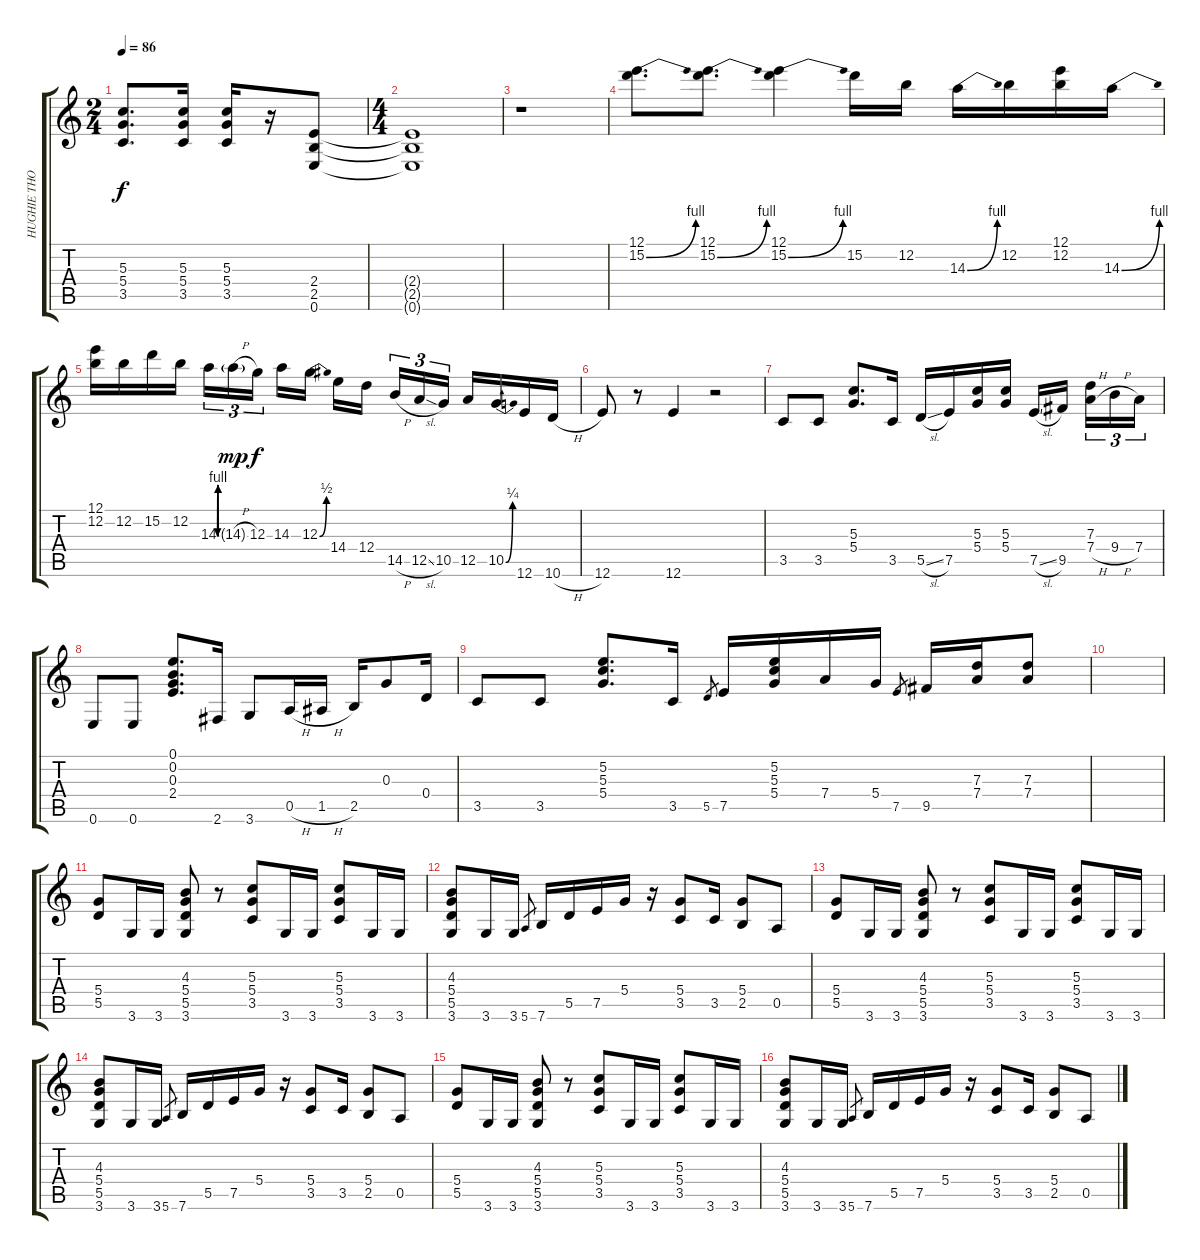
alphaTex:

\track ("HUGHIE THOMASSON" "HUGHIE THO") {instrument electricguitarclean}
\staff {score tabs}
\tuning (E4 B3 G3 D3 A2 E2) {hide}
\ts (2 4)
\tempo 86
\clef g2
\ks c
(5.3 5.4 3.5).8{d dy f} (5.3 5.4 3.5).16 (5.3 5.4 3.5).16 r.16 (2.4 2.5 0.6).8 |
\ts (4 4)
(2.4{t} 2.5{t} 0.6{t}).1 |
r.1 |
(12.1 15.2{be (bend 0 0 60 4)}).8{d} (12.1 15.2{be (bend 0 0 60 4)}).8{d} (12.1 15.2{be (bend 0 0 60 4)}).4 15.2.16 12.2.16 14.3{be (bend 0 0 60 4)}.16 12.2.16 (12.1 12.2).16 14.3{be (bend 0 0 60 4)}.16 |
(12.1 12.2).16 12.2.16 15.2.16 12.2.16 14.3{be (custom 0 0 10 4 20 4 30 0 60 0)}.16{tu (3 2)} 14.3{h g}.16{tu (3 2) dy mp} 12.3.16{tu (3 2) dy f beam splitsecondary} 14.3.16 12.3{be (bend 0 0 60 2)}.16 14.4.16 12.4.16{beam splitsecondary} 14.5{h}.16{tu (3 2)} 12.5{sl}.16{tu (3 2)} 10.5.16{tu (3 2)} 12.5.16 10.5{be (bend 0 0 60 1)}.16 12.6.16 10.6{h}.16 |
12.6.8 r.8 12.6.4 r.2 |
3.5.8 3.5.8 (5.3 5.4).8{d} 3.5.16 5.5{sl}.16 7.5.16 (5.3 5.4).16 (5.3 5.4).16 7.5{sl}.16 9.5.16{beam splitsecondary} (7.3 7.4{h}).16{tu (3 2)} 9.4{h}.16{tu (3 2)} 7.4.16{tu (3 2)} |
0.6.8 0.6.8 (0.1 0.2 0.3 2.4).8{d} 2.6.16 3.6.8 0.5{h}.16 1.5{h}.16 2.5.16 0.3.8 0.4.16 |
3.5.8 3.5.8 (5.2 5.3 5.4).8{d} 3.5.16 5.5.8{gr} 7.5.16 (5.2 5.3 5.4).16 7.4.16 5.4.16 7.5.8{gr} 9.5.16 (7.3 7.4).16 (7.3 7.4).8 |
|
(5.4 5.5).8 3.6.16 3.6.16 (4.3 5.4 5.5 3.6).8 r.8 (5.3 5.4 3.5).8 3.6.16 3.6.16 (5.3 5.4 3.5).8 3.6.16 3.6.16 |
(4.3 5.4 5.5 3.6).8 3.6.16 3.6.16 5.6.8{gr} 7.6.16 5.5.16 7.5.16 5.4.16 r.16 (5.4 3.5).8 3.5.16 (5.4 2.5).8 0.5.8 |
(5.4 5.5).8 3.6.16 3.6.16 (4.3 5.4 5.5 3.6).8 r.8 (5.3 5.4 3.5).8 3.6.16 3.6.16 (5.3 5.4 3.5).8 3.6.16 3.6.16 |
(4.3 5.4 5.5 3.6).8 3.6.16 3.6.16 5.6.8{gr} 7.6.16 5.5.16 7.5.16 5.4.16 r.16 (5.4 3.5).8 3.5.16 (5.4 2.5).8 0.5.8 |
(5.4 5.5).8 3.6.16 3.6.16 (4.3 5.4 5.5 3.6).8 r.8 (5.3 5.4 3.5).8 3.6.16 3.6.16 (5.3 5.4 3.5).8 3.6.16 3.6.16 |
(4.3 5.4 5.5 3.6).8 3.6.16 3.6.16 5.6.8{gr} 7.6.16 5.5.16 7.5.16 5.4.16 r.16 (5.4 3.5).8 3.5.16 (5.4 2.5).8 0.5.8
